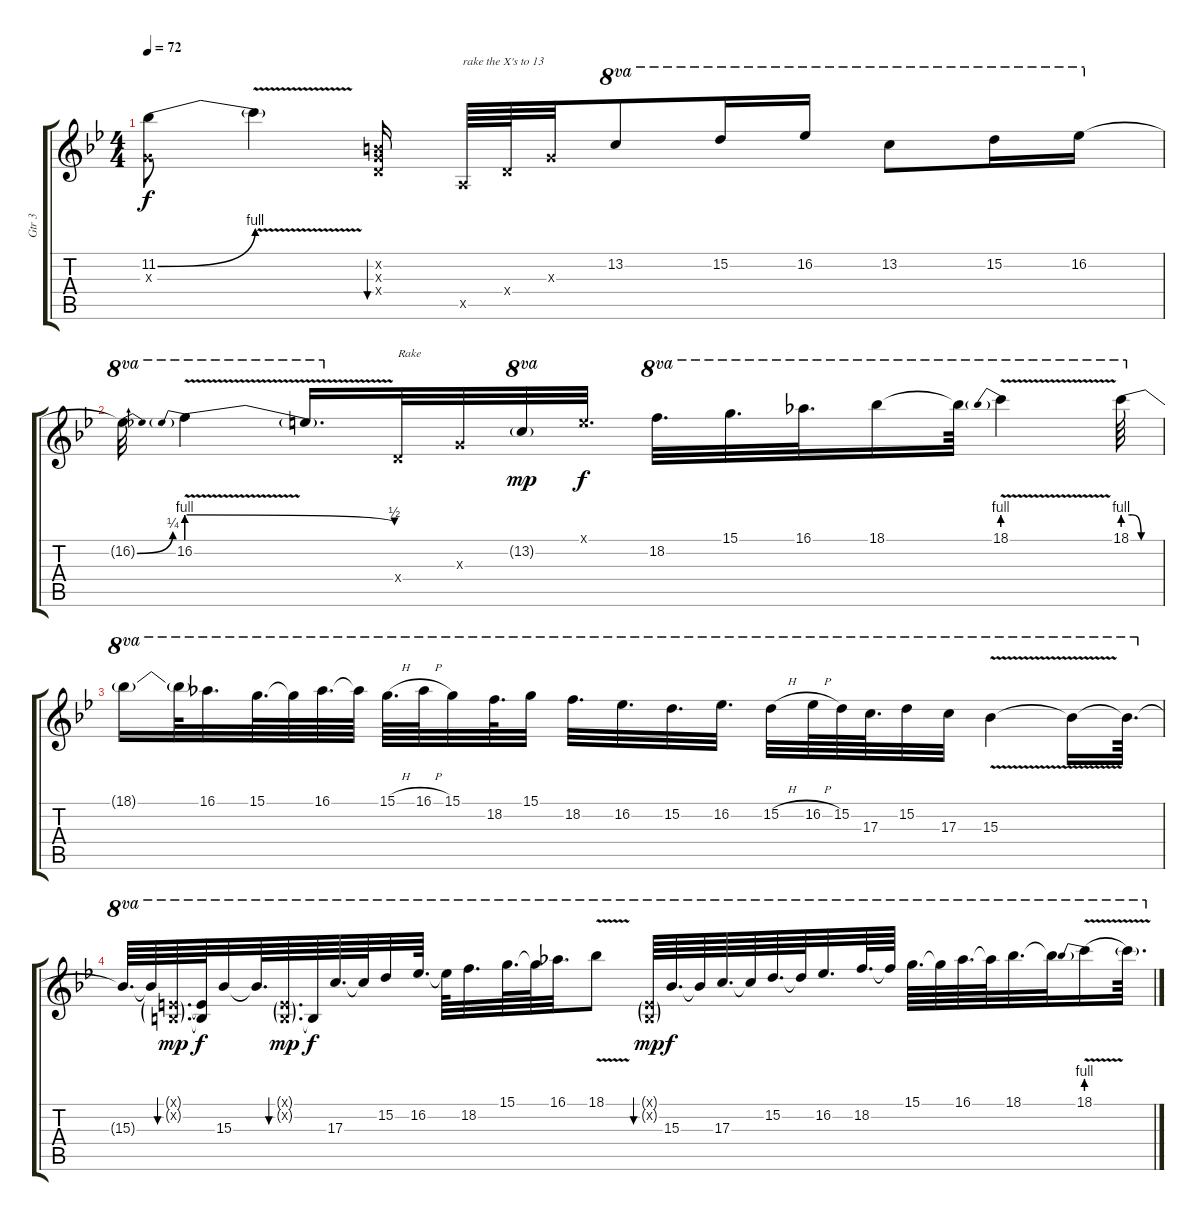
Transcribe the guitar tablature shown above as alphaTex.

\track ("Gtr 3" "Gtr 3") {instrument overdrivenguitar}
\staff {score tabs}
\tuning (E4 B3 G3 D3 A2 E2) {hide}
\ts (4 4)
\tempo 72
\clef g2
\ks bb
(11.2{be (bend 0 0 60 4)} 0.3{x}).8{dy f} 11.2{v t}.4 (0.2{x} 0.3{x} 0.4{x}).16{bu 60 beam split} 0.5{x}.64{txt "rake the X's to 13"} 0.4{x}.64 0.3{x}.32{beam merge} 13.2.8{ot 8va} 15.2.16{ot 8va} 16.2.16{ot 8va} 13.2.8{ot 8va} 15.2.16{ot 8va} 16.2.16{ot 8va} |
16.2{be (bend 0 0 60 1) t}.32{ot 8va} 16.2{be (prebendrelease 0 4 60 2) v}.4{ot 8va} 16.2{t}.16{d ot 8va} 0.4{x}.32{txt "Rake"} 0.3{x}.32 13.2{g}.32{ot 8va dy mp} 0.1{x}.32{d dy f} 18.2.32{d ot 8va} 15.1.32{d ot 8va} 16.1.32{d ot 8va} 18.1.16{ot 8va} 18.1{t}.64{ot 8va} 18.1{be (prebend 0 4 60 4) v}.4{ot 8va} 18.1{be (custom 0 4 15 4 30 0 60 0)}.64{ot 8va} |
18.1{t}.16{ot 8va} 18.1{t}.64{ot 8va} 16.1.32{d ot 8va} 15.1.64{d ot 8va} 15.1{t}.64{ot 8va} 16.1.64{d ot 8va} 16.1{t}.64{ot 8va beam split} 15.1{h}.64{d ot 8va} 16.1{h}.64{ot 8va beam merge} 15.1.32{ot 8va beam merge} 18.2.64{d ot 8va} 15.1.32{ot 8va beam split} 18.2.32{d ot 8va} 16.2.32{d ot 8va} 15.2.32{d ot 8va} 16.2.32{d ot 8va} 15.2{h}.32{ot 8va} 16.2{h}.64{ot 8va} 15.2.64{ot 8va} 17.3.64{d ot 8va} 15.2.32{ot 8va} 17.3.32{ot 8va} 15.3{v}.4{ot 8va} 15.3{t}.16{ot 8va} 15.3{t}.64{d ot 8va} |
15.3{t}.64{d ot 8va} 15.3{t}.64{ot 8va} (0.1{g x} 0.2{g x}).64{d bu 60 ot 8va dy mp} (0.1{t} 0.2{t}).64{ot 8va dy f} 15.3.32{ot 8va} 15.3{t}.64{d ot 8va} (0.1{g x} 0.2{g x}).64{d bu 60 ot 8va dy mp} 0.2{t}.64{ot 8va dy f} 17.3.64{d ot 8va} 17.3{t}.64{ot 8va} 15.2.32{ot 8va} 16.2.64{d ot 8va} 16.2{t}.64{ot 8va} 18.2.32{d ot 8va} 15.1.64{d ot 8va} 15.1{t}.64{ot 8va} 16.1.32{d ot 8va} 18.1{v}.8{ot 8va} (0.1{g x} 0.2{g x}).64{bu 30 ot 8va dy mp} 15.3.64{d ot 8va dy f} 15.3{t}.64{ot 8va} 17.3.64{d ot 8va} 17.3{t}.64{ot 8va} 15.2.64{d ot 8va} 15.2{t}.64{ot 8va} 16.2.32{d ot 8va} 18.2.64{d ot 8va} 18.2{t}.64{ot 8va} 15.1.64{d ot 8va} 15.1{t}.64{ot 8va} 16.1.64{d ot 8va} 16.1{t}.64{ot 8va} 18.1.32{d ot 8va} 18.1{t}.32{ot 8va} 18.1{be (prebend 0 4 60 4) v}.16{ot 8va} 18.1{t}.64{d ot 8va}
